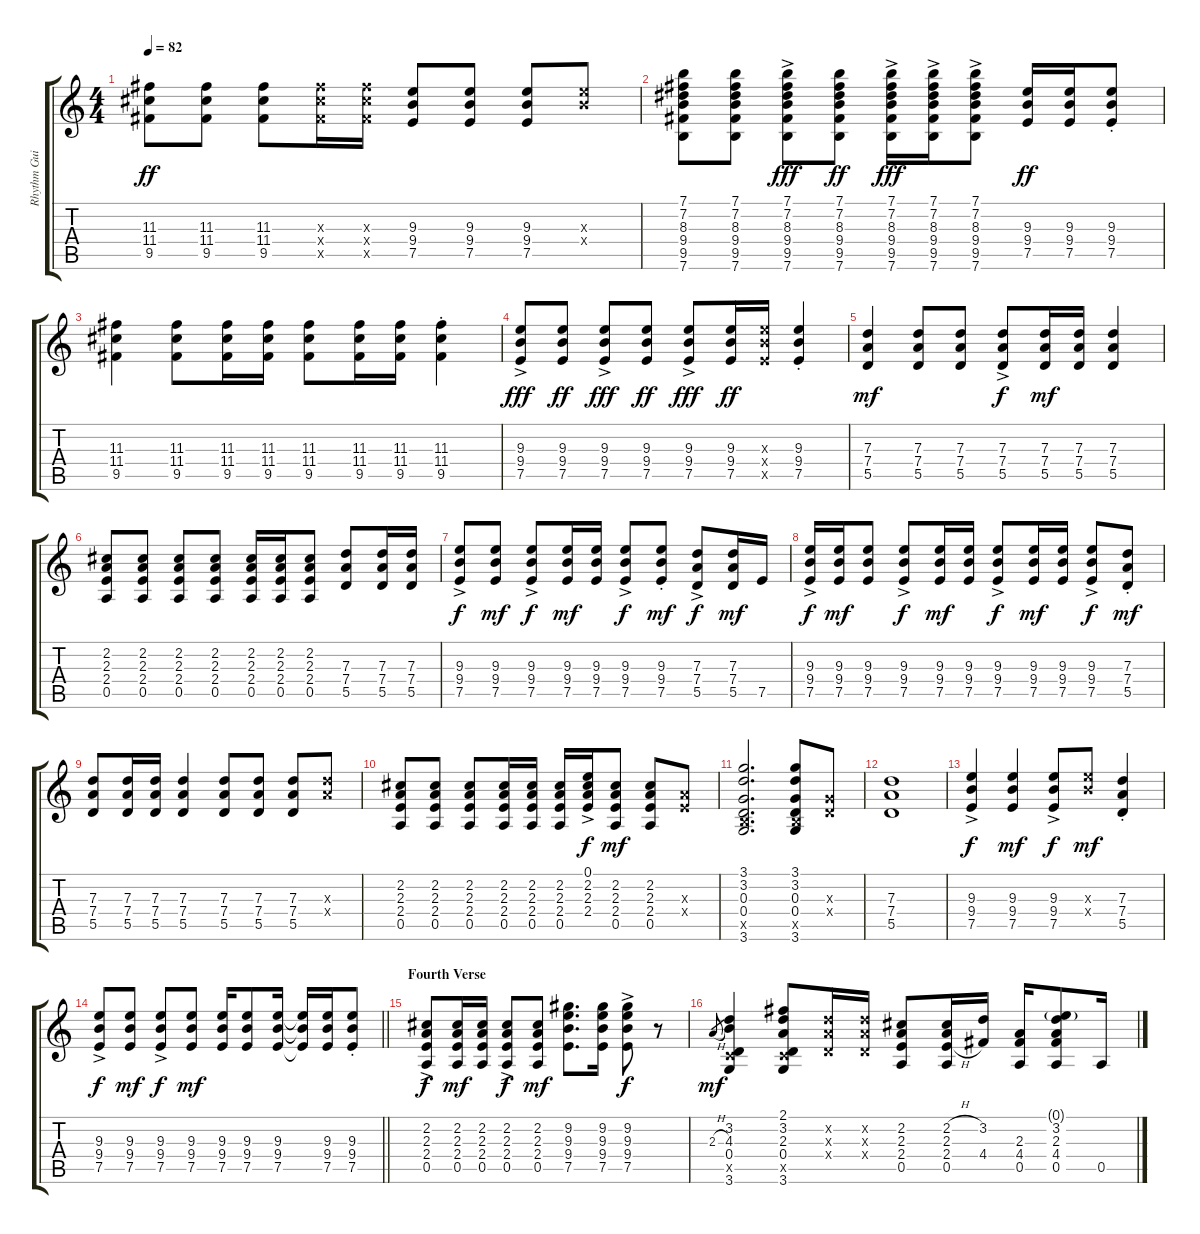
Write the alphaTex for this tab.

\track ("Rhythm Guitar 2" "Rhythm Gui") {instrument acousticguitarsteel}
\staff {score tabs}
\tuning (E4 B3 G3 D3 A2 E2) {hide}
\ts (4 4)
\tempo 82
\clef g2
\ks c
(11.3 11.4 9.5).8{dy ff} (11.3 11.4 9.5).8 (11.3 11.4 9.5).8 (11.3{x} 11.4{x} 9.5{x}).16 (11.3{x} 11.4{x} 9.5{x}).16 (9.3 9.4 7.5).8 (9.3 9.4 7.5).8 (9.3 9.4 7.5).8 (9.3{x} 9.4{x}).8 |
(7.1 7.2 8.3 9.4 9.5 7.6).8 (7.1 7.2 8.3 9.4 9.5 7.6).8 (7.1{ac} 7.2{ac} 8.3{ac} 9.4{ac} 9.5{ac} 7.6{ac}).8{dy fff} (7.1 7.2 8.3 9.4 9.5 7.6).8{dy ff} (7.1{ac} 7.2{ac} 8.3{ac} 9.4{ac} 9.5{ac} 7.6{ac}).16{dy fff} (7.1{ac} 7.2{ac} 8.3{ac} 9.4{ac} 9.5{ac} 7.6{ac}).16 (7.1{ac} 7.2{ac} 8.3{ac} 9.4{ac} 9.5{ac} 7.6{ac}).8 (9.3 9.4 7.5).16{dy ff} (9.3 9.4 7.5).16 (9.3{st} 9.4{st} 7.5{st}).8 |
(11.3 11.4 9.5).4 (11.3 11.4 9.5).8 (11.3 11.4 9.5).16 (11.3 11.4 9.5).16 (11.3 11.4 9.5).8 (11.3 11.4 9.5).16 (11.3 11.4 9.5).16 (11.3{st} 11.4{st} 9.5{st}).4 |
(9.3{ac} 9.4{ac} 7.5{ac}).8{dy fff} (9.3 9.4 7.5).8{dy ff} (9.3{ac} 9.4{ac} 7.5{ac}).8{dy fff} (9.3 9.4 7.5).8{dy ff} (9.3{ac} 9.4{ac} 7.5{ac}).8{dy fff} (9.3 9.4 7.5).16{dy ff} (9.3{x} 9.4{x} 7.5{x}).16 (9.3{st} 9.4{st} 7.5{st}).4 |
(7.3 7.4 5.5).4{dy mf} (7.3 7.4 5.5).8 (7.3 7.4 5.5).8 (7.3{ac} 7.4{ac} 5.5{ac}).8{dy f} (7.3 7.4 5.5).16{dy mf} (7.3 7.4 5.5).16 (7.3 7.4 5.5).4 |
(2.2 2.3 2.4 0.5).8 (2.2 2.3 2.4 0.5).8 (2.2 2.3 2.4 0.5).8 (2.2 2.3 2.4 0.5).8 (2.2 2.3 2.4 0.5).16 (2.2 2.3 2.4 0.5).16 (2.2 2.3 2.4 0.5).8 (7.3 7.4 5.5).8 (7.3 7.4 5.5).16 (7.3 7.4 5.5).16 |
(9.3{ac} 9.4{ac} 7.5{ac}).8{dy f} (9.3 9.4 7.5).8{dy mf} (9.3{ac} 9.4{ac} 7.5{ac}).8{dy f} (9.3 9.4 7.5).16{dy mf} (9.3 9.4 7.5).16 (9.3{ac} 9.4{ac} 7.5{ac}).8{dy f} (9.3{st} 9.4{st} 7.5{st}).8{dy mf} (7.3{ac} 7.4{ac} 5.5{ac}).8{dy f} (7.3 7.4 5.5).16{dy mf} 7.5.16 |
(9.3{ac} 9.4{ac} 7.5{ac}).16{dy f} (9.3 9.4 7.5).16{dy mf} (9.3 9.4 7.5).8 (9.3{ac} 9.4{ac} 7.5{ac}).8{dy f} (9.3 9.4 7.5).16{dy mf} (9.3 9.4 7.5).16 (9.3{ac} 9.4{ac} 7.5{ac}).8{dy f} (9.3 9.4 7.5).16{dy mf} (9.3 9.4 7.5).16 (9.3{ac} 9.4{ac} 7.5{ac}).8{dy f} (7.3{st} 7.4{st} 5.5{st}).8{dy mf} |
(7.3 7.4 5.5).8 (7.3 7.4 5.5).16 (7.3 7.4 5.5).16 (7.3 7.4 5.5).4 (7.3 7.4 5.5).8 (7.3 7.4 5.5).8 (7.3 7.4 5.5).8 (7.3{x} 7.4{x}).8 |
(2.2 2.3 2.4 0.5).8 (2.2 2.3 2.4 0.5).8 (2.2 2.3 2.4 0.5).8 (2.2 2.3 2.4 0.5).16 (2.2 2.3 2.4 0.5).16 (2.2 2.3 2.4 0.5).16 (0.1{ac} 2.2{ac} 2.3{ac} 2.4{ac}).16{dy f} (2.2 2.3 2.4 0.5).8{dy mf} (2.2 2.3 2.4 0.5).8 (2.3{x} 2.4{x}).8 |
(3.1 3.2 0.3 0.4 2.5{x} 3.6).2{d} (3.1 3.2 0.3 0.4 2.5{x} 3.6).8 (0.3{x} 0.4{x}).8 |
(7.3 7.4 5.5).1 |
(9.3{ac} 9.4{ac} 7.5{ac}).4{dy f} (9.3 9.4 7.5).4{dy mf} (9.3{ac} 9.4{ac} 7.5{ac}).8{dy f} (9.3{x} 9.4{x}).8{dy mf} (7.3{st} 7.4{st} 5.5{st}).4 |
\barLineRight lightlight
(9.3{ac} 9.4{ac} 7.5{ac}).8{dy f} (9.3 9.4 7.5).8{dy mf} (9.3{ac} 9.4{ac} 7.5{ac}).8{dy f} (9.3 9.4 7.5).8{dy mf} (9.3 9.4 7.5).16 (9.3 9.4 7.5).8 (9.3 9.4 7.5).16 (9.3{t} 9.4{t} 7.5{t}).16 (9.3 9.4 7.5).16 (9.3{st} 9.4{st} 7.5{st}).8 |
\section ("" "Fourth Verse")
(2.2{ac} 2.3{ac} 2.4{ac} 0.5{ac}).8{dy f} (2.2 2.3 2.4 0.5).16{dy mf} (2.2 2.3 2.4 0.5).16 (2.2{ac} 2.3{ac} 2.4{ac} 0.5{ac}).8{dy f} (2.2 2.3 2.4 0.5).8{dy mf} (9.2 9.3 9.4 7.5).8{d} (9.2 9.3 9.4 7.5).16 (9.2{ac} 9.3{ac} 9.4{ac} 7.5{ac}).8{dy f} r.8 |
2.3{h}.8{gr dy mf} (3.2 4.3 0.4 3.5{x} 3.6).4 (2.1 3.2 2.3 0.4 3.5{x} 3.6).8 (3.2{x} 2.3{x} 0.4{x}).16 (3.2{x} 2.3{x} 0.4{x}).16 (2.2 2.3 2.4 0.5).8 (2.2{h} 2.3 2.4{h} 0.5).16 (3.2 4.4).16 (2.3 4.4 0.5).16 (0.1{g} 3.2 2.3 4.4 0.5).8 0.5.16
